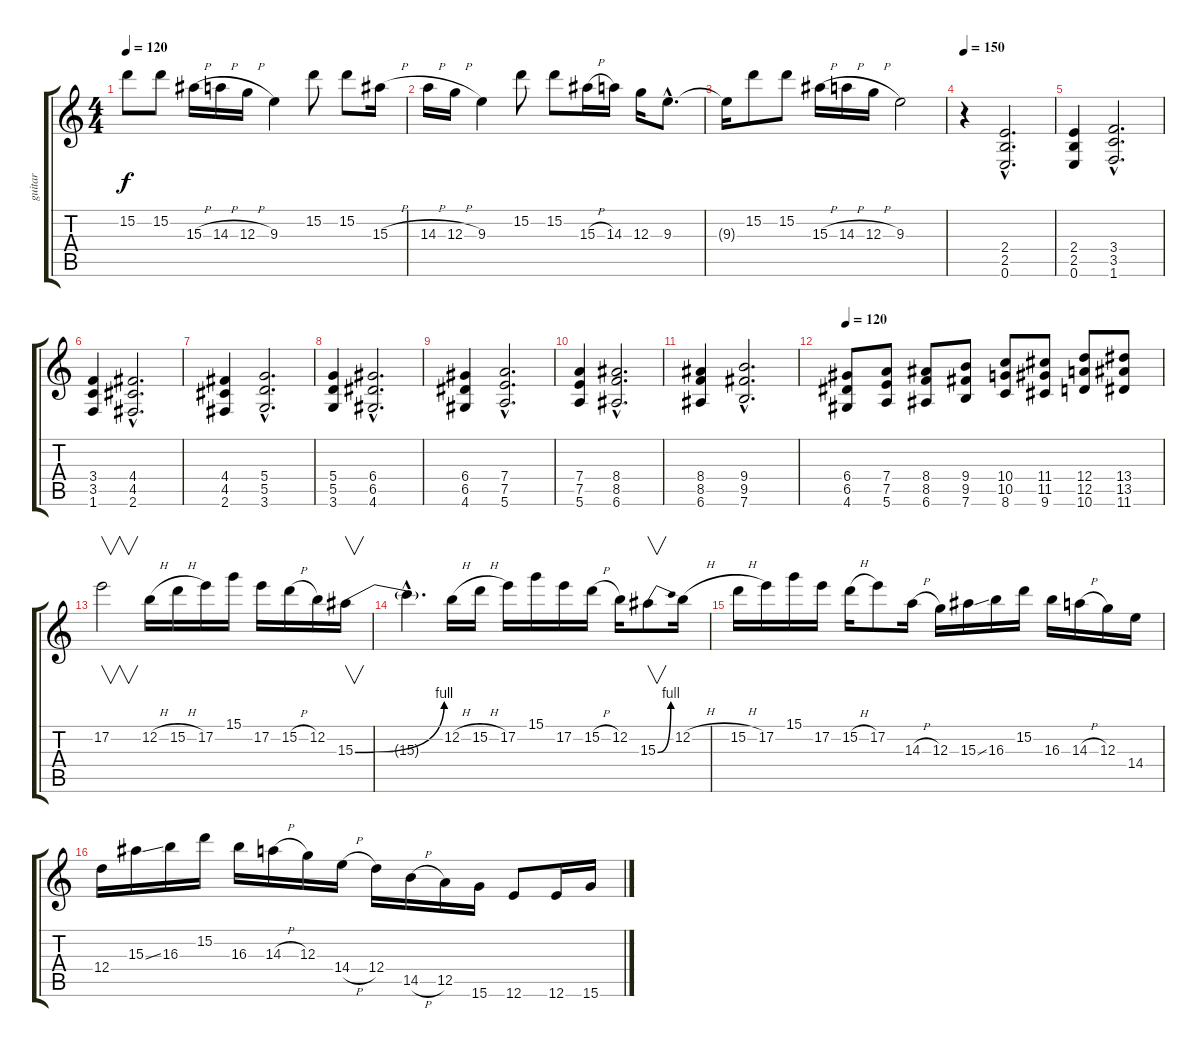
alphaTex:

\track ("guitar" "guitar") {instrument distortionguitar}
\staff {score tabs}
\tuning (E4 B3 G3 D3 A2 E2) {hide}
\ts (4 4)
\tempo 120
\clef g2
\ks c
15.2.8{dy f} 15.2.8 15.3{h}.16 14.3{h}.16 12.3{h}.16 9.3.4 15.2.8 15.2.8 15.3{h}.16 |
14.3{h}.16 12.3{h}.16 9.3.4 15.2.8 15.2.8 15.3{h}.16 14.3.16 12.3.16 9.3{hac}.8{d} |
9.3{t}.16 15.2.8 15.2.8 15.3{h}.16 14.3{h}.16 12.3{h}.16 9.3.2 |
\tempo 150
r.4 (2.4{hac} 2.5{hac} 0.6{hac}).2{d} |
(2.4 2.5 0.6).4 (3.4{hac} 3.5{hac} 1.6{hac}).2{d} |
(3.4 3.5 1.6).4 (4.4{hac} 4.5{hac} 2.6{hac}).2{d} |
(4.4 4.5 2.6).4 (5.4{hac} 5.5{hac} 3.6{hac}).2{d} |
(5.4 5.5 3.6).4 (6.4{hac} 6.5{hac} 4.6{hac}).2{d} |
(6.4 6.5 4.6).4 (7.4{hac} 7.5{hac} 5.6{hac}).2{d} |
(7.4 7.5 5.6).4 (8.4{hac} 8.5{hac} 6.6{hac}).2{d} |
(8.4 8.5 6.6).4 (9.4{hac} 9.5{hac} 7.6{hac}).2{d} |
\tempo 120
(6.4 6.5 4.6).8 (7.4 7.5 5.6).8 (8.4 8.5 6.6).8 (9.4 9.5 7.6).8 (10.4 10.5 8.6).8 (11.4 11.5 9.6).8 (12.4 12.5 10.6).8 (13.4 13.5 11.6).8 |
17.2.2{v} 12.2{h}.16 15.2{h}.16 17.2.16 15.1.16 17.2.16 15.2{h}.16 12.2.16 15.3{be (bend 0 0 60 4)}.16{v} |
15.3{hac t}.4{d} 12.2{h}.16 15.2{h}.16 17.2.16 15.1.16 17.2.16 15.2{h}.16 12.2.16 15.3{be (bend 0 0 60 4)}.8{v} 12.2{h}.16 |
15.2{h}.16 17.2.16 15.1.16 17.2.16 15.2{h}.16 17.2.8 14.3{h}.16 12.3.16 15.3{ss}.16 16.3.16 15.2.16 16.3.16 14.3{h}.16 12.3.16 14.4.16 |
12.4.16 15.3{ss}.16 16.3.16 15.2.16 16.3.16 14.3{h}.16 12.3.16 14.4{h}.16 12.4.16 14.5{h}.16 12.5.16 15.6.16 12.6.8 12.6.16 15.6.16
